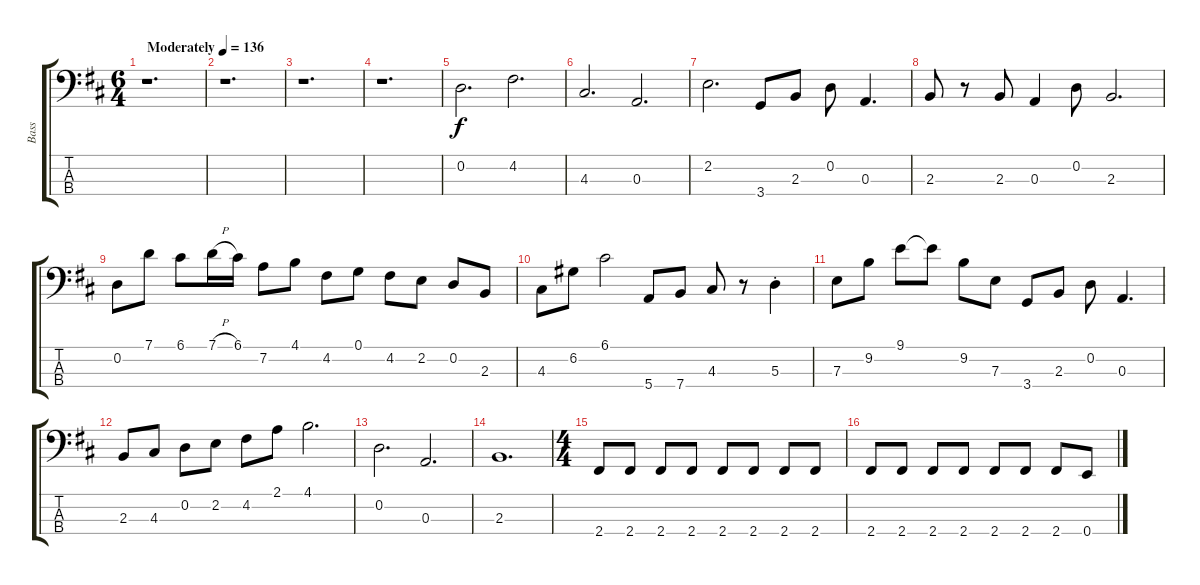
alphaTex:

\track ("Bass" "Bass") {instrument electricbasspick}
\staff {score tabs}
\tuning (G2 D2 A1 E1) {hide}
\ts (6 4)
\tempo (136 "Moderately")
\clef f4
\ks d
r.1{d dy f instrument electricbasspick} |
r.1{d} |
r.1{d} |
r.1{d} |
0.2.2{d} 4.2.2{d} |
4.3.2{d} 0.3.2{d} |
2.2.2{d} 3.4.8 2.3.8 0.2.8 0.3.4{d} |
2.3.8 r.8 2.3.8 0.3.4 0.2.8 2.3.2{d} |
0.2.8 7.1.8 6.1.8 7.1{h}.16 6.1.16 7.2.8 4.1.8 4.2.8 0.1.8 4.2.8 2.2.8 0.2.8 2.3.8 |
4.3.8 6.2.8 6.1.2 5.4.8 7.4.8 4.3.8 r.8 5.3{st}.4 |
7.3.8 9.2.8 9.1.8 9.1{t}.8 9.2.8 7.3.8 3.4.8 2.3.8 0.2.8 0.3.4{d} |
2.3.8 4.3.8 0.2.8 2.2.8 4.2.8 2.1.8 4.1.2{d} |
0.2.2{d} 0.3.2{d} |
2.3.1{d} |
\ts (4 4)
2.4.8 2.4.8 2.4.8 2.4.8 2.4.8 2.4.8 2.4.8 2.4.8 |
2.4.8 2.4.8 2.4.8 2.4.8 2.4.8 2.4.8 2.4.8 0.4.8
